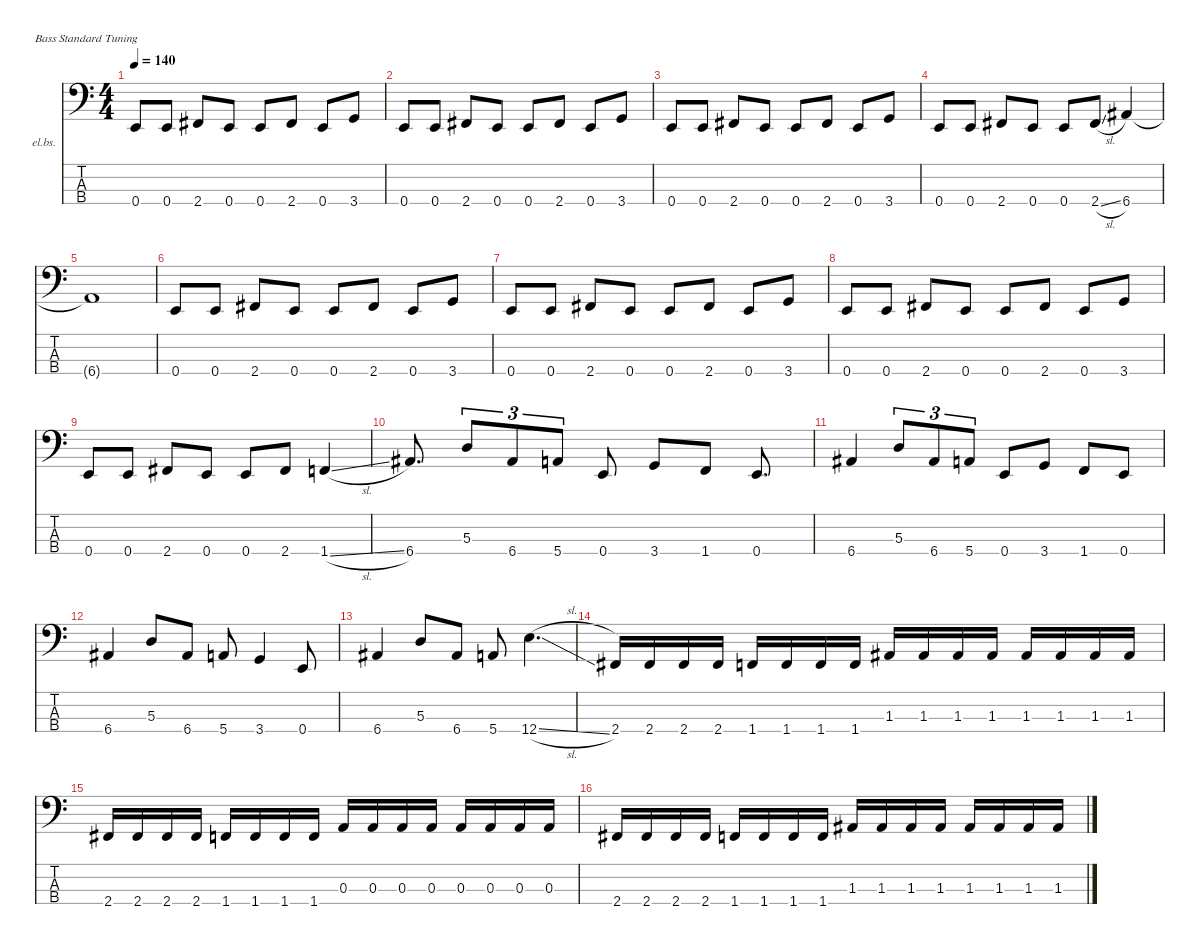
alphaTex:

\defaultSystemsLayout 4
\hideDynamics
\bracketExtendMode nobrackets
\firstSystemTrackNameOrientation horizontal
\otherSystemsTrackNameOrientation horizontal
\track ("Electric Bass" "el.bs.") {solo instrument electricbassfinger}
\staff {score tabs}
\tuning (G2 D2 A1 E1)
\ts (4 4)
\tempo 140
\clef f4
\ks c
0.4.8{dy mf instrument electricbassfinger} 0.4.8 2.4{acc #}.8 0.4.8 0.4.8 2.4{acc #}.8 0.4.8 3.4.8 |
0.4.8 0.4.8 2.4{acc #}.8 0.4.8 0.4.8 2.4{acc #}.8 0.4.8 3.4.8 |
0.4.8 0.4.8 2.4{acc #}.8 0.4.8 0.4.8 2.4{acc #}.8 0.4.8 3.4.8 |
0.4.8 0.4.8 2.4{acc #}.8 0.4.8 0.4.8 2.4{sl acc #}.8 6.4{acc #}.4 |
6.4{t acc #}.1 |
0.4.8 0.4.8 2.4{acc #}.8 0.4.8 0.4.8 2.4{acc #}.8 0.4.8 3.4.8 |
0.4.8 0.4.8 2.4{acc #}.8 0.4.8 0.4.8 2.4{acc #}.8 0.4.8 3.4.8 |
0.4.8 0.4.8 2.4{acc #}.8 0.4.8 0.4.8 2.4{acc #}.8 0.4.8 3.4.8 |
0.4.8 0.4.8 2.4{acc #}.8 0.4.8 0.4.8 2.4{acc #}.8 1.4{sl}.4 |
6.4{acc #}.8{d} 5.3.8{tu (3 2)} 6.4{acc #}.8{tu (3 2)} 5.4.8{tu (3 2)} 0.4.8 3.4.8 1.4.8 0.4.8{d} |
6.4{acc #}.4 5.3.8{tu (3 2)} 6.4{acc #}.8{tu (3 2)} 5.4.8{tu (3 2)} 0.4.8 3.4.8 1.4.8 0.4.8 |
6.4{acc #}.4 5.3.8 6.4{acc #}.8 5.4.8 3.4.4 0.4.8 |
6.4{acc #}.4 5.3.8 6.4{acc #}.8 5.4.8 12.4{sl}.4{d} |
2.4{acc #}.16 2.4{acc #}.16 2.4{acc #}.16 2.4{acc #}.16 1.4.16 1.4.16 1.4.16 1.4.16 1.3{acc #}.16 1.3{acc #}.16 1.3{acc #}.16 1.3{acc #}.16 1.3{acc #}.16 1.3{acc #}.16 1.3{acc #}.16 1.3{acc #}.16 |
2.4{acc #}.16 2.4{acc #}.16 2.4{acc #}.16 2.4{acc #}.16 1.4.16 1.4.16 1.4.16 1.4.16 0.3.16 0.3.16 0.3.16 0.3.16 0.3.16 0.3.16 0.3.16 0.3.16 |
2.4{acc #}.16 2.4{acc #}.16 2.4{acc #}.16 2.4{acc #}.16 1.4.16 1.4.16 1.4.16 1.4.16 1.3{acc #}.16 1.3{acc #}.16 1.3{acc #}.16 1.3{acc #}.16 1.3{acc #}.16 1.3{acc #}.16 1.3{acc #}.16 1.3{acc #}.16
